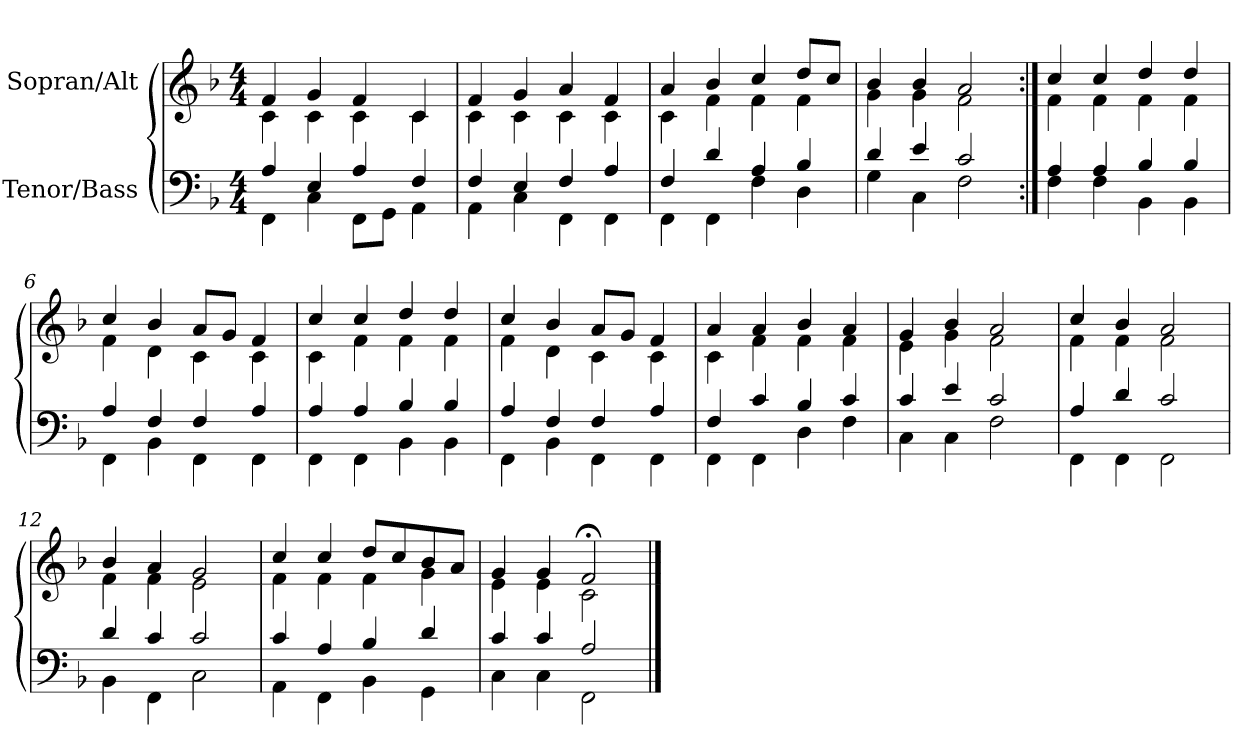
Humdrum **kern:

**kern	**kern
*part2	*part1
*staff2	*staff1
*I"Tenor/Bass	*I"Sopran/Alt
!!LO:PB:g=z
*clefF4	*clefG2
*k[b-]	*k[b-]
*F:	*F:
*M4/4	*M4/4
*MM120	*MM120
=1	=1
*^	*^
4Ai/	4FFi\	4fi/	4ci\
4Ei/	4Ci\	4gi/	4ci\
4Ai/	8FFi\L	4fi/	4ci\
.	8GGi\J	.	.
4Fi/	4AAi\	4ci/	4ci\
=2	=2	=2	=2
4Fi/	4AAi\	4fi/	4ci\
4Ei/	4Ci\	4gi/	4ci\
4Fi/	4FFi\	4ai/	4ci\
4Ai/	4FFi\	4fi/	4ci\
=3	=3	=3	=3
4Fi/	4FFi\	4ai/	4ci\
4di/	4FFi\	4b-i/	4fi\
4Ai/	4Fi\	4cci/	4fi\
4B-i/	4Di\	8ddi/L	4fi\
.	.	8cci/J	.
=4	=4	=4	=4
4di/	4Gi\	4b-i/	4gi\
4ei/	4Ci\	4b-i/	4gi\
2ci/	2Fi\	2ai/	2fi\
!!LO:LB:g=z	!!
=5:|!	=5:|!	=5:|!	=5:|!
4Ai/	4Fi\	4cci/	4fi\
4Ai/	4Fi\	4cci/	4fi\
4B-i/	4BB-i\	4ddi/	4fi\
4B-i/	4BB-i\	4ddi/	4fi\
=6	=6	=6	=6
4Ai/	4FFi\	4cci/	4fi\
4Fi/	4BB-i\	4b-i/	4di\
4Fi/	4FFi\	8ai/L	4ci\
.	.	8gi/J	.
4Ai/	4FFi\	4fi/	4ci\
=7	=7	=7	=7
4Ai/	4FFi\	4cci/	4ci\
4Ai/	4FFi\	4cci/	4fi\
4B-i/	4BB-i\	4ddi/	4fi\
4B-i/	4BB-i\	4ddi/	4fi\
=8	=8	=8	=8
4Ai/	4FFi\	4cci/	4fi\
4Fi/	4BB-i\	4b-i/	4di\
4Fi/	4FFi\	8ai/L	4ci\
.	.	8gi/J	.
4Ai/	4FFi\	4fi/	4ci\
=9	=9	=9	=9
4Fi/	4FFi\	4ai/	4ci\
4ci/	4FFi\	4ai/	4fi\
4B-i/	4Di\	4b-i/	4fi\
4ci/	4Fi\	4ai/	4fi\
!!LO:LB:g=z	!!
=10	=10	=10	=10
4ci/	4Ci\	4gi/	4ei\
4ei/	4Ci\	4b-i/	4gi\
2ci/	2Fi\	2ai/	2fi\
=11	=11	=11	=11
4Ai/	4FFi\	4cci/	4fi\
4di/	4FFi\	4b-i/	4fi\
2ci/	2FFi\	2ai/	2fi\
=12	=12	=12	=12
4di/	4BB-i\	4b-i/	4fi\
4ci/	4FFi\	4ai/	4fi\
2ci/	2Ci\	2gi/	2ei\
=13	=13	=13	=13
4ci/	4AAi\	4cci/	4fi\
4Ai/	4FFi\	4cci/	4fi\
4B-i/	4BB-i\	8ddi/L	4fi\
.	.	8cci/	.
4di/	4GGi\	8b-i/	4gi\
.	.	8ai/J	.
=14	=14	=14	=14
4ci/	4Ci\	4gi/	4ei\
4ci/	4Ci\	4gi/	4ei\
2Ai/	2FFi\	2f;i/	2ci\
*v	*v	*	*
*	*v	*v
==	==
*-	*-
